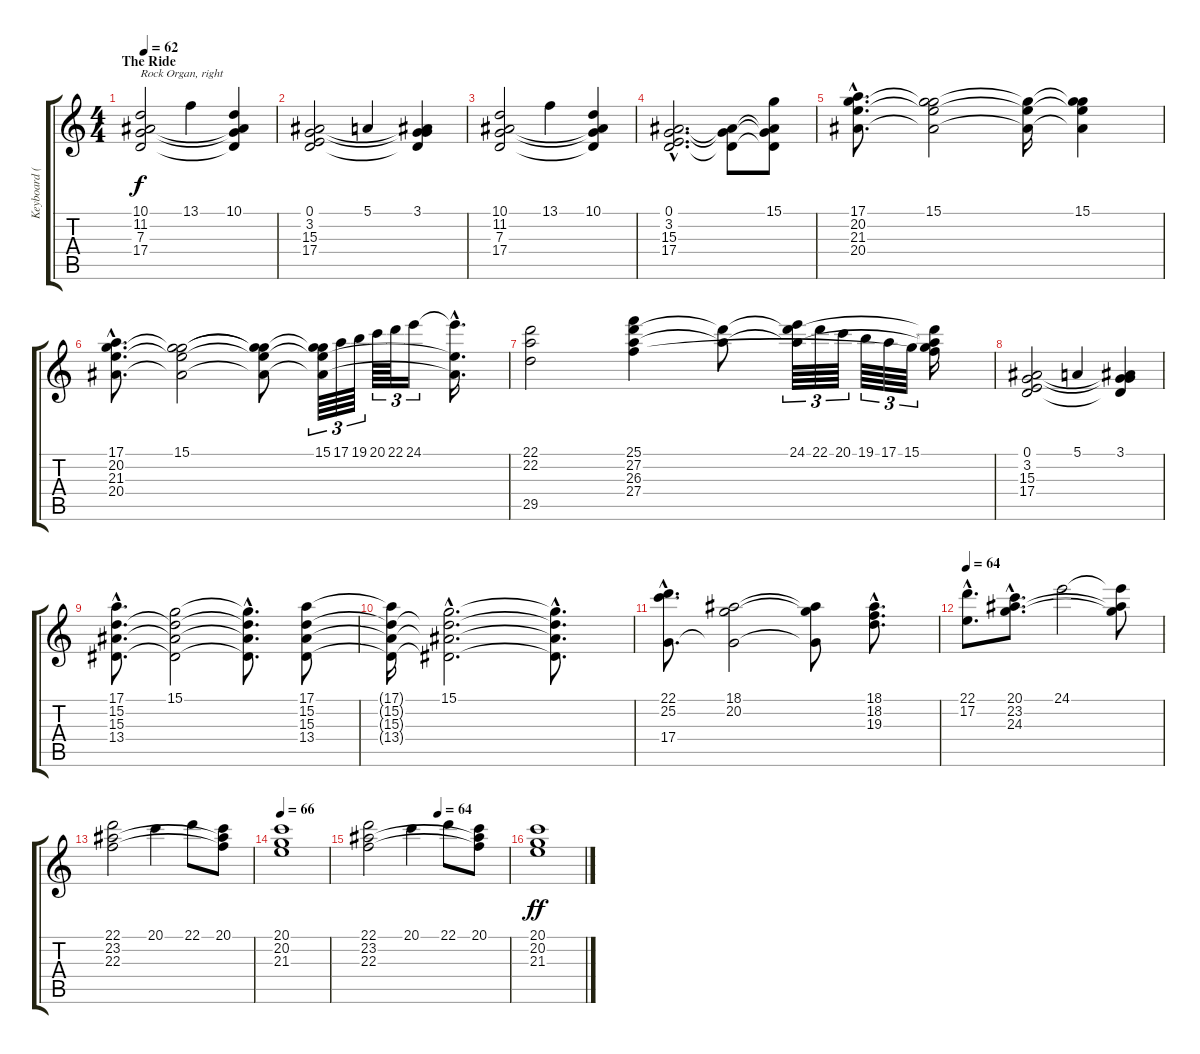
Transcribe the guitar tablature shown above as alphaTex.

\track ("Keyboard (Wright)" "Keyboard (") {instrument rockorgan}
\staff {score tabs}
\tuning (E4 B3 G3 D3 A2 E2) {hide}
\ts (4 4)
\section ("" "The Ride")
\tempo 62
\clef g2
\ks c
(10.1 11.2 7.3 17.4).2{txt "Rock Organ, right" dy f balance 14} 13.1.4 (10.1 11.2{t} 7.3{t} 17.4{t}).4 |
(0.1 3.2 15.3 17.4).2 5.1.4 (3.1 3.2{t} 15.3{t} 17.4{t}).4 |
(10.1 11.2 7.3 17.4).2 13.1.4 (10.1 11.2{t} 7.3{t} 17.4{t}).4 |
(0.1{hac} 3.2{hac} 15.3{hac} 17.4{hac}).2{d} (3.2{t} 15.3{t} 17.4{t}).8 (15.1 3.2{t} 15.3{t} 17.4{t}).8 |
(17.1{hac} 20.2{hac} 21.3{hac} 20.4{hac}).8{d} (15.1 20.2{t} 21.3{t} 20.4{t}).2 (20.2{t} 21.3{t} 20.4{t}).16 (15.1 20.2{t} 21.3{t} 20.4{t}).4 |
(17.1{hac} 20.2{hac} 21.3{hac} 20.4{hac}).8{d} (15.1 20.2{t} 21.3{t} 20.4{t}).2 (15.1{t} 20.2{t} 21.3{t} 20.4{t}).8 (15.1 20.2{t} 21.3{t} 20.4{t}).64{tu (3 2)} 17.1.64{tu (3 2)} 19.1.64{tu (3 2)} 20.1.64{tu (3 2)} 22.1.64{tu (3 2)} 24.1.16{tu (3 2)} (24.1{hac t} 21.3{hac t} 20.4{hac t}).16{d} |
(22.1 22.2 29.5).2 (25.1 27.2 26.3 27.4).4 (27.2{t} 26.3{t}).8 (24.1 27.2{t} 26.3{t}).64{tu (3 2)} 22.1.64{tu (3 2)} 20.1.64{tu (3 2)} 19.1.64{tu (3 2)} 17.1.64{tu (3 2)} 15.1.64{tu (3 2)} (15.1{t} 27.2{t} 26.3{t} 27.4{t}).16 |
(0.1 3.2 15.3 17.4).2 5.1.4 (3.1 3.2{t} 15.3{t} 17.4{t}).4 |
(17.1{hac} 15.2{hac} 15.3{hac} 13.4{hac}).8{d} (15.1 15.2{t} 15.3{t} 13.4{t}).2 (15.1{hac t} 15.2{hac t} 15.3{hac t} 13.4{hac t}).8{d} (17.1 15.2 15.3 13.4).8 |
(17.1{t} 15.2{t} 15.3{t} 13.4{t}).16 (15.1{hac} 15.2{hac t} 15.3{hac t} 13.4{hac t}).2{d} (15.1{hac t} 15.2{hac t} 15.3{hac t} 13.4{hac t}).8{d} |
(22.1{hac} 25.2{hac} 17.4{hac}).8{d} (18.1 20.2 17.4{t}).2 (18.1{t} 20.2{t} 17.4{t}).8 (18.1{hac} 18.2{hac} 19.3{hac}).8{d} |
\tempo 64
(22.1{hac} 17.2{hac}).8{d} (20.1{hac} 23.2{hac} 24.3{hac}).8{d} 24.1.2 (24.1{t} 23.2{t} 24.3{t}).8 |
(22.1 23.2 22.3).2 20.1.4 22.1.8 (20.1 23.2{t} 22.3{t}).8 |
\tempo 66
(20.1 20.2 21.3).1 |
\tempo (64 0.5)
(22.1 23.2 22.3).2 20.1.4 22.1.8 (20.1 23.2{t} 22.3{t}).8 |
(20.1 20.2 21.3).1{dy ff}
